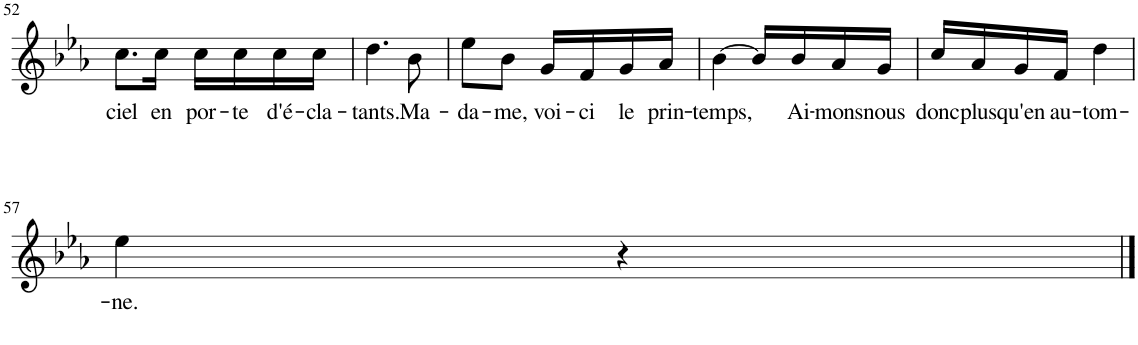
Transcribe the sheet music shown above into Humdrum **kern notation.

**kern	**text
*part1	*part1
*staff1	*staff1
*I"Piano	*
*I'Pno	*
!!LO:PB:g=z
*clefG2	*
*k[b-e-a-]	*
*M2/4	*
=52	=52
!	!LO:LY:b
8.cc\L	ciel
!	!LO:LY:b
16cc\Jk	en
!	!LO:LY:b
16cc\LL	por-
!	!LO:LY:b
16cc\	-te
!	!LO:LY:b
16cc\	d'é-
!	!LO:LY:b
16cc\JJ	-cla-
=53	=53
!	!LO:LY:b
4.dd\	-tants.
!	!LO:LY:b
8b-\	Ma-
=54	=54
!	!LO:LY:b
8ee-\L	-da-
!	!LO:LY:b
8b-\J	-me,
!	!LO:LY:b
16g/LL	voi-
!	!LO:LY:b
16f/	-ci
!	!LO:LY:b
16g/	le
!	!LO:LY:b
16a-/JJ	prin-
=55	=55
!	!LO:LY:b
[4b-\	-temps,
16b-/LL]	.
!	!LO:LY:b
16b-/	Ai-
!	!LO:LY:b
16a-/	mons
!	!LO:LY:b
16g/JJ	nous
=56	=56
!	!LO:LY:b
16cc/LL	donc
!	!LO:LY:b
16a-/	plus
!	!LO:LY:b
16g/	qu'en
!	!LO:LY:b
16f/JJ	au-
!	!LO:LY:b
4dd\	-tom-
!!LO:LB:g=z
=57	=57
!	!LO:LY:b
4ee-\	-ne.
4r	.
==	==
*-	*-
